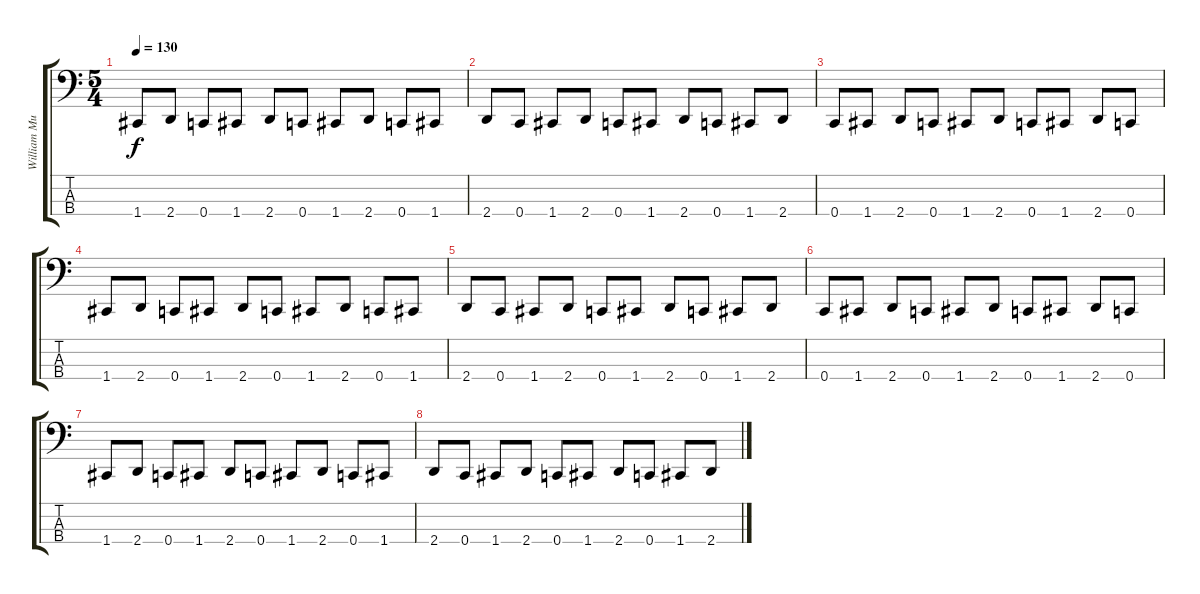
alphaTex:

\track ("William Murderface" "William Mu") {instrument electricbassfinger}
\staff {score tabs}
\tuning (Eb2 Bb1 F1 C1) {hide}
\ts (5 4)
\tempo 130
\clef f4
\ks c
1.4.8{dy f} 2.4.8 0.4.8 1.4.8 2.4.8 0.4.8 1.4.8 2.4.8 0.4.8 1.4.8 |
2.4.8 0.4.8 1.4.8 2.4.8 0.4.8 1.4.8 2.4.8 0.4.8 1.4.8 2.4.8 |
0.4.8 1.4.8 2.4.8 0.4.8 1.4.8 2.4.8 0.4.8 1.4.8 2.4.8 0.4.8 |
1.4.8 2.4.8 0.4.8 1.4.8 2.4.8 0.4.8 1.4.8 2.4.8 0.4.8 1.4.8 |
2.4.8 0.4.8 1.4.8 2.4.8 0.4.8 1.4.8 2.4.8 0.4.8 1.4.8 2.4.8 |
0.4.8 1.4.8 2.4.8 0.4.8 1.4.8 2.4.8 0.4.8 1.4.8 2.4.8 0.4.8 |
1.4.8 2.4.8 0.4.8 1.4.8 2.4.8 0.4.8 1.4.8 2.4.8 0.4.8 1.4.8 |
2.4.8 0.4.8 1.4.8 2.4.8 0.4.8 1.4.8 2.4.8 0.4.8 1.4.8 2.4.8
